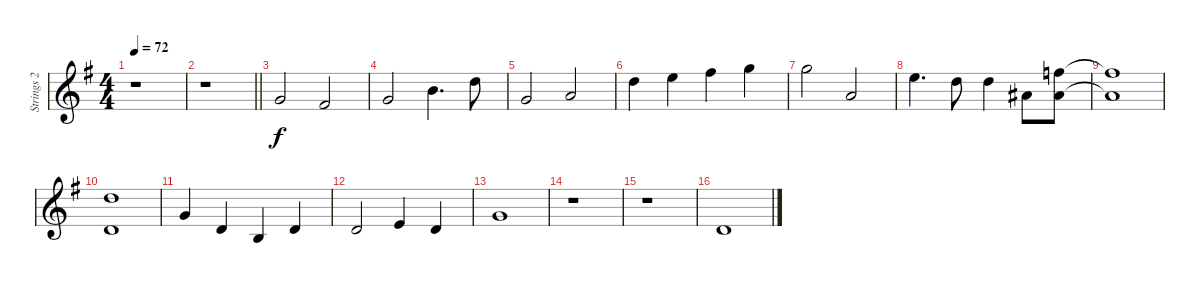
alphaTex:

\track ("Strings 2" "Strings 2") {instrument stringensemble2}
\staff {score}
\tuning (E5 B4 G4 D4 A3 E3 B2) {hide}
\ts (4 4)
\tempo 72
\clef g2
\ks eminor
r.1{dy f} |
\barLineRight lightlight
r.1 |
0.3.2 4.4.2 |
0.3.2 0.2.4{d} 3.2.8 |
0.3.2 2.3.2 |
3.2.4 0.1.4 2.1.4 3.1.4 |
3.1.2 2.3.2 |
0.1.4{d} 7.3.8 3.2.4 3.3.8 (1.1 3.3).8 |
(1.1{t} 3.3{t}).1 |
(3.2 0.4).1 |
0.3.4 0.4.4 2.5.4 0.4.4 |
0.4.2 2.4.4 0.4.4 |
0.3.1 |
r.1 |
r.1 |
0.4.1
